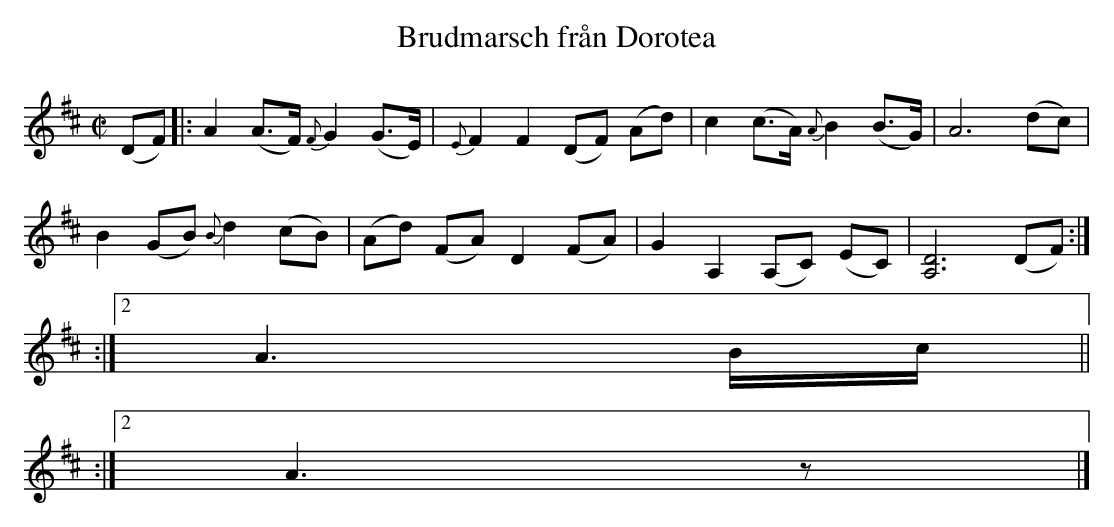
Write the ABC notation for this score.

X:1
T: Brudmarsch från Dorotea
M: C|
L: 1/8
K: D
(DF) |: A2(A>F) {F}G2(G>E) | {E}F2F2 (DF) (Ad) | c2(c>A) {A}B2(B>G) | A6 (dc) |
B2(GB) {B}d2(cB) | (Ad) (FA) D2(FA) | G2A,2 (A,C) (EC) | [A,D]6 (DF) :|
:|2 A3 B/c/ ||
:|2 A3 z |]
